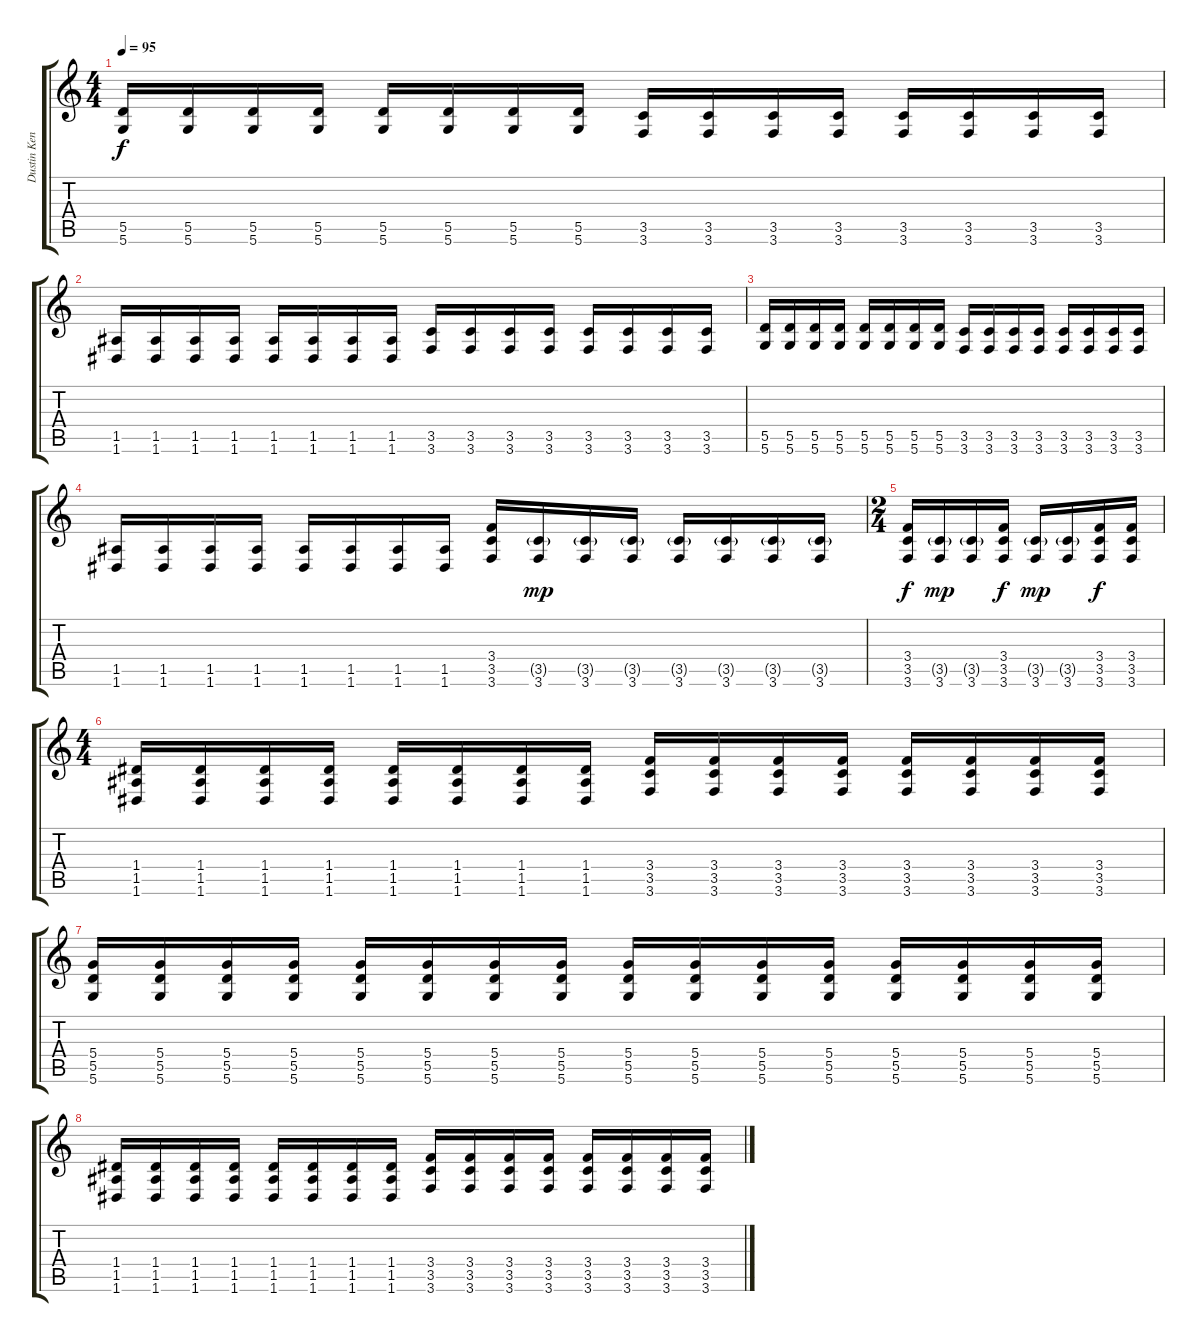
\track ("Dustin Kensrue" "Dustin Ken") {instrument distortionguitar}
\staff {score tabs}
\tuning (E4 B3 G3 D3 A2 D2) {hide}
\ts (4 4)
\tempo 95
\clef g2
\ks c
(5.5 5.6).16{dy f} (5.5 5.6).16 (5.5 5.6).16 (5.5 5.6).16 (5.5 5.6).16 (5.5 5.6).16 (5.5 5.6).16 (5.5 5.6).16 (3.5 3.6).16 (3.5 3.6).16 (3.5 3.6).16 (3.5 3.6).16 (3.5 3.6).16 (3.5 3.6).16 (3.5 3.6).16 (3.5 3.6).16 |
(1.5 1.6).16 (1.5 1.6).16 (1.5 1.6).16 (1.5 1.6).16 (1.5 1.6).16 (1.5 1.6).16 (1.5 1.6).16 (1.5 1.6).16 (3.5 3.6).16 (3.5 3.6).16 (3.5 3.6).16 (3.5 3.6).16 (3.5 3.6).16 (3.5 3.6).16 (3.5 3.6).16 (3.5 3.6).16 |
(5.5 5.6).16 (5.5 5.6).16 (5.5 5.6).16 (5.5 5.6).16 (5.5 5.6).16 (5.5 5.6).16 (5.5 5.6).16 (5.5 5.6).16 (3.5 3.6).16 (3.5 3.6).16 (3.5 3.6).16 (3.5 3.6).16 (3.5 3.6).16 (3.5 3.6).16 (3.5 3.6).16 (3.5 3.6).16 |
(1.5 1.6).16 (1.5 1.6).16 (1.5 1.6).16 (1.5 1.6).16 (1.5 1.6).16 (1.5 1.6).16 (1.5 1.6).16 (1.5 1.6).16 (3.4 3.5 3.6).16 (3.5{g} 3.6).16{dy mp volume 13} (3.5{g} 3.6).16 (3.5{g} 3.6).16 (3.5{g} 3.6).16 (3.5{g} 3.6).16 (3.5{g} 3.6).16 (3.5{g} 3.6).16 |
\ts (2 4)
(3.4 3.5 3.6).16{dy f volume 15} (3.5{g} 3.6).16{dy mp volume 13} (3.5{g} 3.6).16 (3.4 3.5 3.6).16{dy f volume 15} (3.5{g} 3.6).16{dy mp volume 13} (3.5{g} 3.6).16 (3.4 3.5 3.6).16{dy f volume 15} (3.4 3.5 3.6).16 |
\ts (4 4)
(1.4 1.5 1.6).16 (1.4 1.5 1.6).16 (1.4 1.5 1.6).16 (1.4 1.5 1.6).16 (1.4 1.5 1.6).16 (1.4 1.5 1.6).16 (1.4 1.5 1.6).16 (1.4 1.5 1.6).16 (3.4 3.5 3.6).16 (3.4 3.5 3.6).16 (3.4 3.5 3.6).16 (3.4 3.5 3.6).16 (3.4 3.5 3.6).16 (3.4 3.5 3.6).16 (3.4 3.5 3.6).16 (3.4 3.5 3.6).16 |
(5.4 5.5 5.6).16 (5.4 5.5 5.6).16 (5.4 5.5 5.6).16 (5.4 5.5 5.6).16 (5.4 5.5 5.6).16 (5.4 5.5 5.6).16 (5.4 5.5 5.6).16 (5.4 5.5 5.6).16 (5.4 5.5 5.6).16 (5.4 5.5 5.6).16 (5.4 5.5 5.6).16 (5.4 5.5 5.6).16 (5.4 5.5 5.6).16 (5.4 5.5 5.6).16 (5.4 5.5 5.6).16 (5.4 5.5 5.6).16 |
(1.4 1.5 1.6).16 (1.4 1.5 1.6).16 (1.4 1.5 1.6).16 (1.4 1.5 1.6).16 (1.4 1.5 1.6).16 (1.4 1.5 1.6).16 (1.4 1.5 1.6).16 (1.4 1.5 1.6).16 (3.4 3.5 3.6).16 (3.4 3.5 3.6).16 (3.4 3.5 3.6).16 (3.4 3.5 3.6).16 (3.4 3.5 3.6).16 (3.4 3.5 3.6).16 (3.4 3.5 3.6).16 (3.4 3.5 3.6).16
